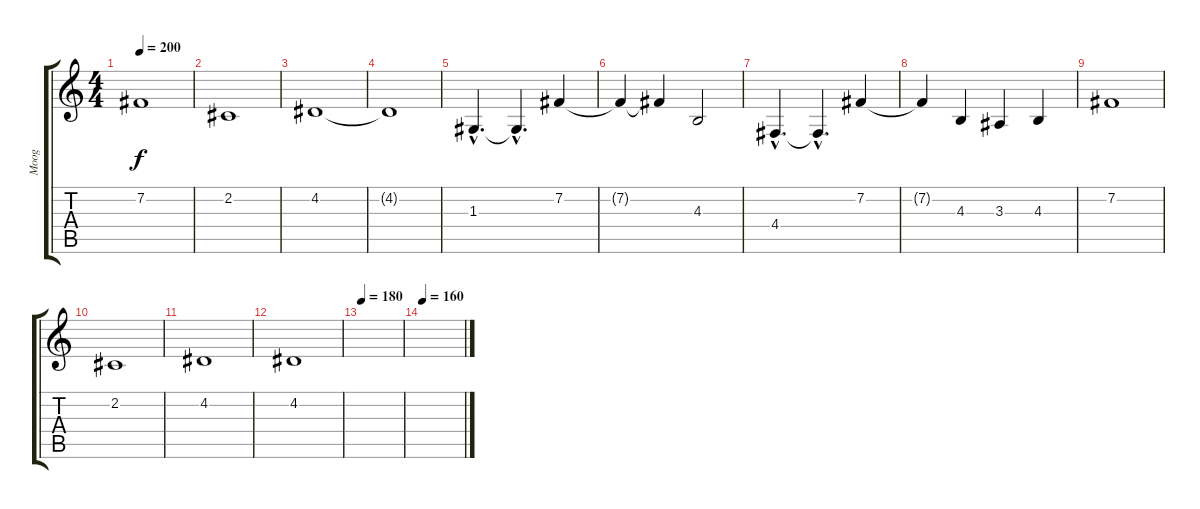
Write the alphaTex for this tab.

\track ("Moog" "Moog") {instrument lead1square}
\staff {score tabs}
\tuning (E4 B3 G3 D3 A2 E2) {hide}
\ts (4 4)
\tempo 200
\clef g2
\ks c
7.2.1{dy f} |
2.2.1 |
4.2.1 |
4.2{t}.1 |
1.3{hac}.4{d} 1.3{hac t}.4{d} 7.2.4 |
7.2{t}.4 7.2{t}.4 4.3.2 |
4.4{hac}.4{d} 4.4{hac t}.4{d} 7.2.4 |
7.2{t}.4 4.3.4 3.3.4 4.3.4 |
7.2.1 |
2.2.1 |
4.2.1 |
4.2.1 |
\tempo 180
|
\tempo 160
